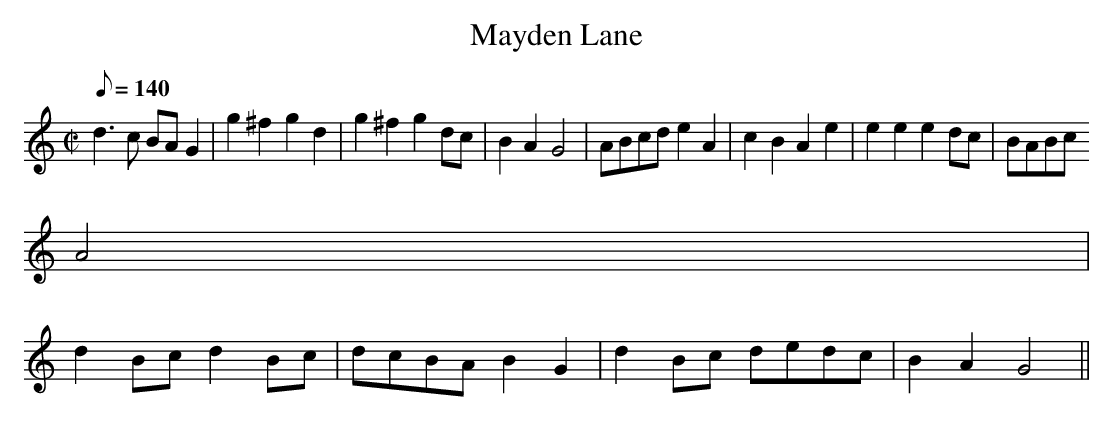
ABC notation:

X:1
T:Mayden Lane
M:C|
L:1/8
Q:140
K:GMix
d3c BAG2|g2^f2 g2d2|g2^f2g2 dc|B2A2 G4|ABcd e2A2|c2B2A2e2|e2e2e2 dc|BABc
A4|
d2 Bc d2 Bc|dcBA B2G2|d2 Bc dedc|B2A2 G4||
